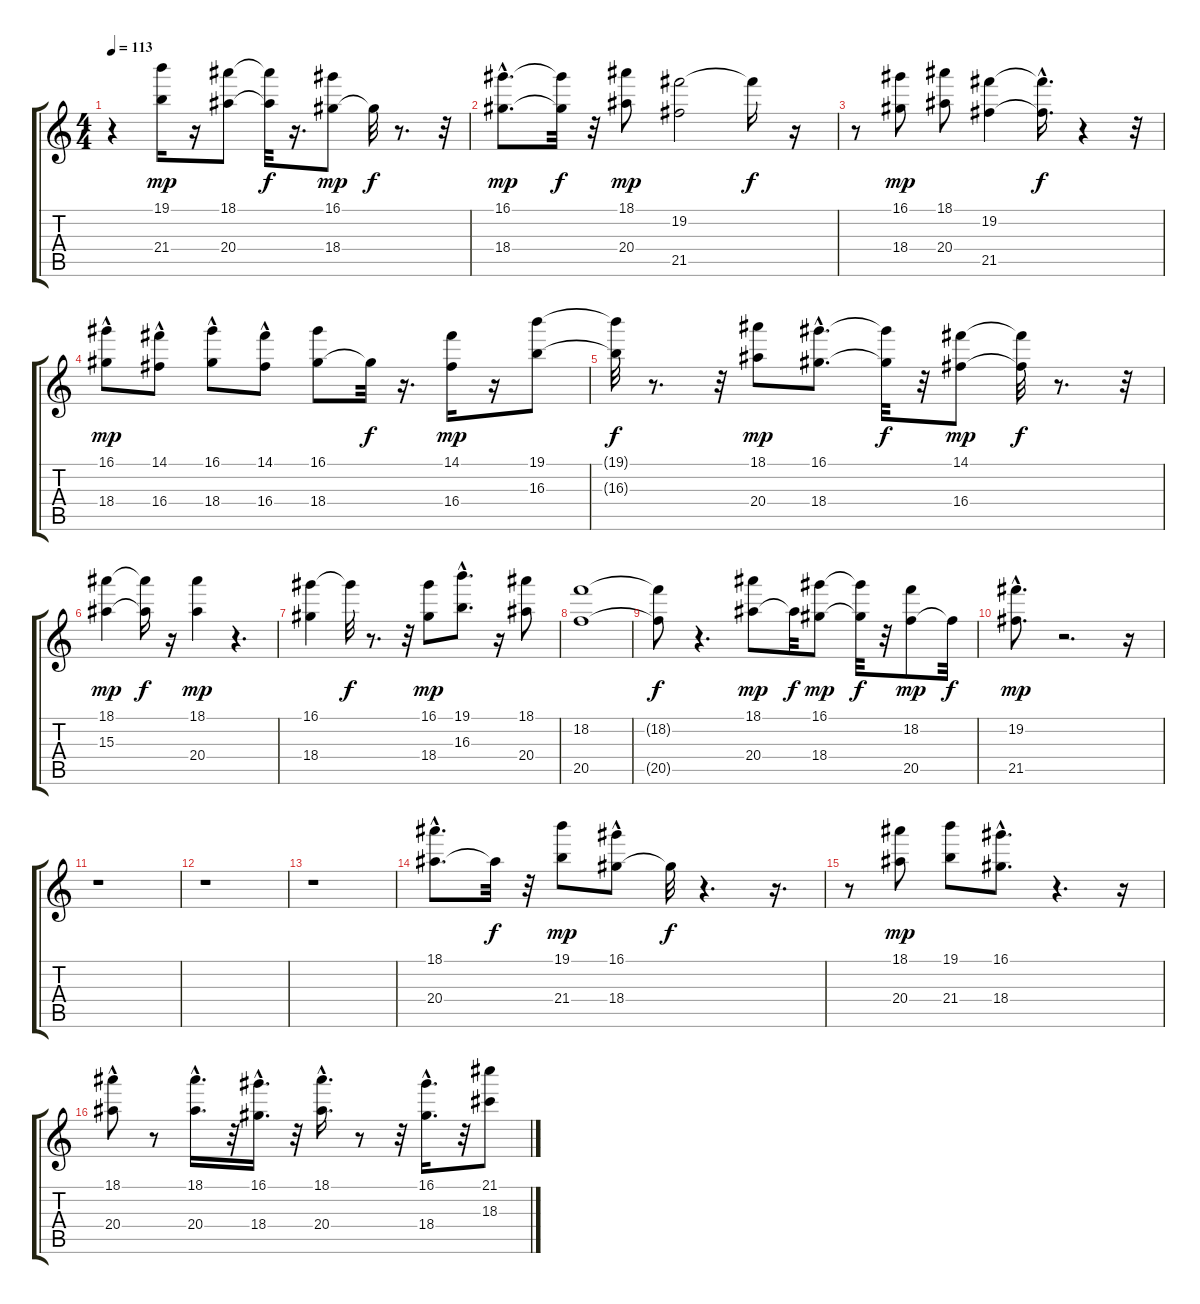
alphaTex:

\track "" {instrument electricbassfinger}
\staff {score tabs}
\tuning (E4 B3 G3 D3 A2 E2) {hide}
\ts (4 4)
\tempo 113
\clef g2
\ks c
r.4{dy mp} (19.1 21.4).16 r.16 (18.1 20.4).8 (18.1{t} 20.4{t}).32{dy f} r.16{d} (16.1 18.4).8{dy mp} 18.4{t}.32{dy f} r.8{d} r.32 |
(16.1{hac} 18.4{hac}).8{d dy mp} (16.1{t} 18.4{t}).32{dy f} r.32 (18.1 20.4).8{dy mp} (19.2 21.5).2 19.2{t}.16{dy f} r.16 |
r.8 (16.1 18.4).8{dy mp} (18.1 20.4).8 (19.2 21.5).4 (19.2{hac t} 21.5{t}).16{d dy f} r.4 r.32 |
(16.1{hac} 18.4).8{dy mp} (14.1{hac} 16.4).8 (16.1 18.4{hac}).8 (14.1{hac} 16.4).8 (16.1 18.4).8 18.4{t}.32{dy f} r.16{d} (14.1 16.4).16{dy mp} r.16 (19.1 16.3).8 |
(19.1{t} 16.3{t}).32{dy f} r.8{d} r.32 (18.1 20.4).8{dy mp} (16.1{hac} 18.4{hac}).8{d} (16.1{t} 18.4{t}).32{dy f} r.32 (14.1 16.4).8{dy mp} (14.1{t} 16.4{t}).32{dy f} r.8{d} r.32 |
(18.1 15.3).4{dy mp} (18.1{t} 15.3{t}).16{dy f} r.16 (18.1 20.4).4{dy mp} r.4{d} |
(16.1 18.4).4 16.1{t}.32{dy f} r.8{d} r.32 (16.1 18.4).8{dy mp} (19.1{hac} 16.3{hac}).8{d} r.16 (18.1 20.4).8 |
(18.2 20.5).1 |
(18.2{t} 20.5{t}).8{dy f} r.4{d} (18.1 20.4).8{dy mp} 20.4{t}.32{dy f} (16.1 18.4).8{dy mp} (16.1{t} 18.4{t}).32{dy f} r.32 (18.2 20.5).8{dy mp} 20.5{t}.32{dy f} |
(19.2{hac} 21.5{hac}).8{d dy mp} r.2{d} r.16 |
r.1 |
r.1 |
r.1 |
(18.1{hac} 20.4{hac}).8{d} 20.4{t}.32{dy f} r.32 (19.1 21.4).8{dy mp} (16.1{hac} 18.4).8 18.4{t}.32{dy f} r.4{d} r.16{d} |
r.8 (18.1 20.4).8{dy mp} (19.1 21.4).8 (16.1{hac} 18.4{hac}).8{d} r.4{d} r.16 |
(18.1{hac} 20.4).8 r.8 (18.1{hac} 20.4{hac}).16{d} r.32 (16.1{hac} 18.4).16{d} r.32 (18.1 20.4{hac}).16{d} r.8 r.32 (16.1 18.4{hac}).16{d} r.32 (21.1 18.3).8
